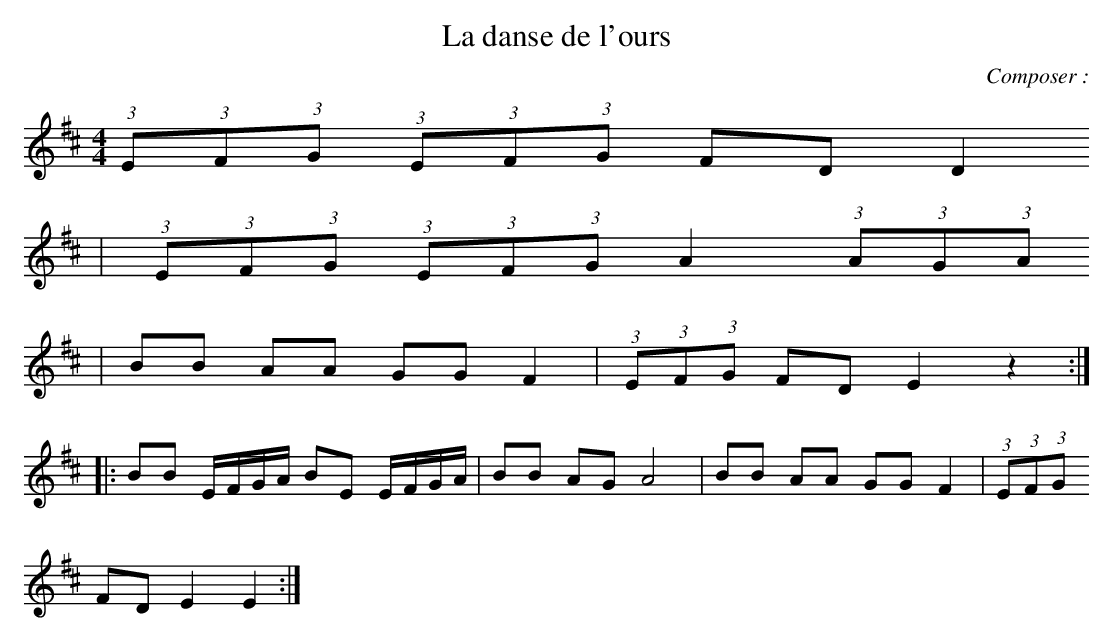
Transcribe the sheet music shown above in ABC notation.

X:1
T:La danse de l'ours
C:Composer :
M: 4/4
L: 1/8
K:D
(3:2:1E(3:2:1F(3:2:1G (3:2:1E(3:2:1F(3:2:1G FD D2
|(3:2:1E(3:2:1F(3:2:1G (3:2:1E(3:2:1F(3:2:1G A2 (3:2:1A(3:2:1G(3:2:1A
|BB AA GG F2 |(3:2:1E(3:2:1F(3:2:1G FD E2 z2 ::
BB E/F/G/A/ BE E/F/G/A/ |BB AG A4 |BB AA GG F2 |(3:2:1E(3:2:1F(3:2:1G
FD E2 E2 :|]
